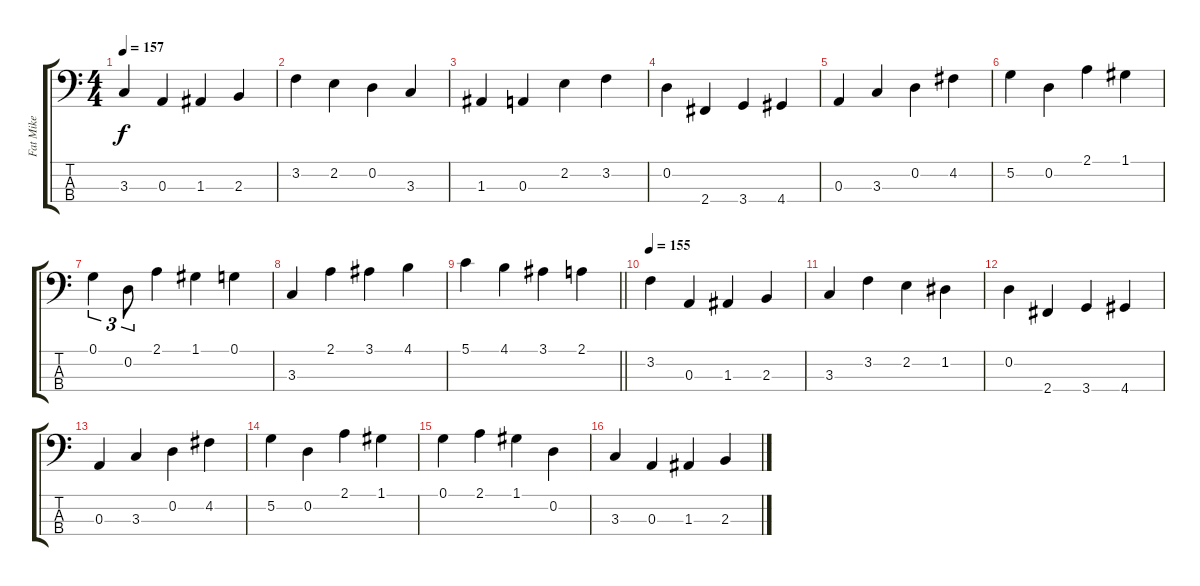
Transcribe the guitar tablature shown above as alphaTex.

\track ("Fat Mike" "Fat Mike") {instrument electricbasspick}
\staff {score tabs}
\tuning (G2 D2 A1 E1) {hide}
\ts (4 4)
\tempo 157
\clef f4
\ks c
3.3.4{dy f} 0.3.4 1.3.4 2.3.4 |
3.2.4 2.2.4 0.2.4 3.3.4 |
1.3.4 0.3.4 2.2.4 3.2.4 |
0.2.4 2.4.4 3.4.4 4.4.4 |
0.3.4 3.3.4 0.2.4 4.2.4 |
5.2.4 0.2.4 2.1.4 1.1.4 |
0.1.4{tu (3 2)} 0.2.8{tu (3 2)} 2.1.4 1.1.4 0.1.4 |
3.3.4 2.1.4 3.1.4 4.1.4 |
\barLineRight lightlight
5.1.4 4.1.4 3.1.4 2.1.4 |
\section ("" "")
\tempo 155
3.2.4 0.3.4 1.3.4 2.3.4 |
3.3.4 3.2.4 2.2.4 1.2.4 |
0.2.4 2.4.4 3.4.4 4.4.4 |
0.3.4 3.3.4 0.2.4 4.2.4 |
5.2.4 0.2.4 2.1.4 1.1.4 |
0.1.4 2.1.4 1.1.4 0.2.4 |
3.3.4 0.3.4 1.3.4 2.3.4
